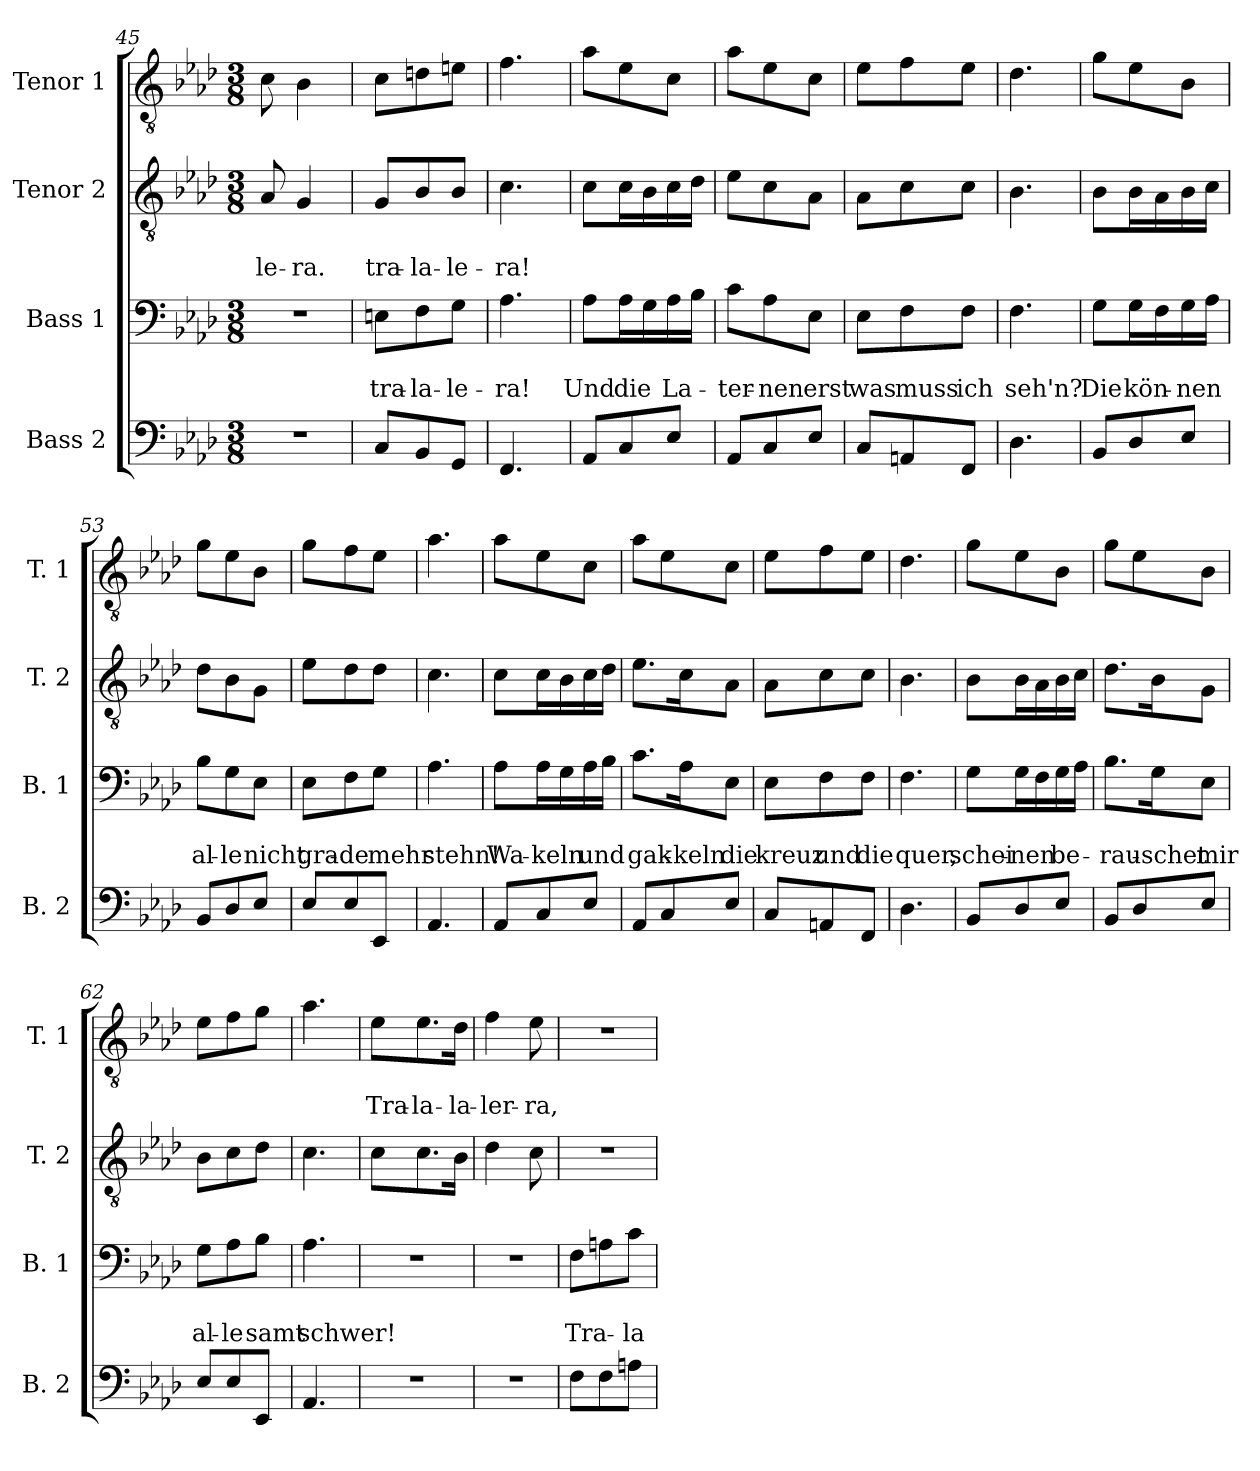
**kern	**kern	**text	**text	**kern	**text	**text	**kern	**text	**text
*part4	*part3	*part3	*part3	*part2	*part2	*part2	*part1	*part1	*part1
*staff4	*staff3	*staff3	*staff3	*staff2	*staff2	*staff2	*staff1	*staff1	*staff1
*I"Bass 2	*I"Bass 1	*	*	*I"Tenor 2	*	*	*I"Tenor 1	*	*
*I'B. 2	*I'B. 1	*	*	*I'T. 2	*	*	*I'T. 1	*	*
*clefF4	*clefF4	*	*	*clefGv2	*	*	*clefGv2	*	*
*k[b-e-a-d-]	*k[b-e-a-d-]	*	*	*k[b-e-a-d-]	*	*	*k[b-e-a-d-]	*	*
*M3/8	*M3/8	*	*	*M3/8	*	*	*M3/8	*	*
=45	=45	=45	=45	=45	=45	=45	=45	=45	=45
!	!	!	!	!	!	!LO:LY:b	!	!	!
4.r	4.r	.	.	8A-/	.	-le-	8c\	.	.
!	!	!	!	!	!	!LO:LY:b	!	!	!
.	.	.	.	4G/	.	-ra.	4B-\	.	.
=46	=46	=46	=46	=46	=46	=46	=46	=46	=46
!	!	!	!LO:LY:b	!	!	!LO:LY:b	!	!	!
8C/L	8En\L	.	tra-	8G/L	.	tra-	8c\L	.	.
!	!	!	!LO:LY:b	!	!	!LO:LY:b	!	!	!
8BB-/	8F\	.	-la-	8B-/	.	-la-	8dn\	.	.
!	!	!	!LO:LY:b	!	!	!LO:LY:b	!	!	!
8GG/J	8G\J	.	-le-	8B-/J	.	-le-	8en\J	.	.
=47	=47	=47	=47	=47	=47	=47	=47	=47	=47
!	!	!	!LO:LY:b	!	!	!LO:LY:b	!	!	!
4.FF/	4.A-\	.	-ra!	4.c\	.	-ra!	4.f\	.	.
!!LO:LB:g=z
=48	=48	=48	=48	=48	=48	=48	=48	=48	=48
*	*	*	*	*	*	*	*MM120	*	*
!	!	!	!LO:LY:b	!	!	!	!	!	!
8AA-/L	8A-\L	.	Und	8c\L	.	.	8a-\L	.	.
!	!	!	!LO:LY:b	!	!	!	!	!	!
8C/	16A-\L	.	die	16c\L	.	.	8e-\	.	.
.	16G\	.	.	16B-\	.	.	.	.	.
!	!	!	!LO:LY:b	!	!	!	!	!	!
8E-/J	16A-\	.	La-	16c\	.	.	8c\J	.	.
.	16B-\JJ	.	.	16d-\JJ	.	.	.	.	.
=49	=49	=49	=49	=49	=49	=49	=49	=49	=49
!	!	!	!LO:LY:b	!	!	!	!	!	!
8AA-/L	8c\L	.	-ter-	8e-\L	.	.	8a-\L	.	.
!	!	!	!LO:LY:b	!	!	!	!	!	!
8C/	8A-\	.	-nen	8c\	.	.	8e-\	.	.
!	!	!	!LO:LY:b	!	!	!	!	!	!
8E-/J	8E-\J	.	erst	8A-\J	.	.	8c\J	.	.
=50	=50	=50	=50	=50	=50	=50	=50	=50	=50
!	!	!	!LO:LY:b	!	!	!	!	!	!
8C/L	8E-\L	.	was	8A-\L	.	.	8e-\L	.	.
!	!	!	!LO:LY:b	!	!	!	!	!	!
8AAn/	8F\	.	muss	8c\	.	.	8f\	.	.
!	!	!	!LO:LY:b	!	!	!	!	!	!
8FF/J	8F\J	.	ich	8c\J	.	.	8e-\J	.	.
=51	=51	=51	=51	=51	=51	=51	=51	=51	=51
!	!	!	!LO:LY:b	!	!	!	!	!	!
4.D-\	4.F\	.	seh'n?	4.B-\	.	.	4.d-\	.	.
=52	=52	=52	=52	=52	=52	=52	=52	=52	=52
!	!	!	!LO:LY:b	!	!	!	!	!	!
8BB-/L	8G\L	.	Die	8B-\L	.	.	8g\L	.	.
!	!	!	!LO:LY:b	!	!	!	!	!	!
8D-/	16G\L	.	kön-	16B-\L	.	.	8e-\	.	.
.	16F\	.	.	16A-\	.	.	.	.	.
!	!	!	!LO:LY:b	!	!	!	!	!	!
8E-/J	16G\	.	-nen	16B-\	.	.	8B-\J	.	.
.	16A-\JJ	.	.	16c\JJ	.	.	.	.	.
=53	=53	=53	=53	=53	=53	=53	=53	=53	=53
!	!	!	!LO:LY:b	!	!	!	!	!	!
8BB-/L	8B-\L	.	al-	8d-\L	.	.	8g\L	.	.
!	!	!	!LO:LY:b	!	!	!	!	!	!
8D-/	8G\	.	-le	8B-\	.	.	8e-\	.	.
!	!	!	!LO:LY:b	!	!	!	!	!	!
8E-/J	8E-\J	.	nicht	8G\J	.	.	8B-\J	.	.
=54	=54	=54	=54	=54	=54	=54	=54	=54	=54
!	!	!	!LO:LY:b	!	!	!	!	!	!
8E-/L	8E-\L	.	gra-	8e-\L	.	.	8g\L	.	.
!	!	!	!LO:LY:b	!	!	!	!	!	!
8E-/	8F\	.	-de	8d-\	.	.	8f\	.	.
!	!	!	!LO:LY:b	!	!	!	!	!	!
8EE-/J	8G\J	.	mehr	8d-\J	.	.	8e-\J	.	.
!!LO:LB:g=z
=55	=55	=55	=55	=55	=55	=55	=55	=55	=55
!	!	!	!LO:LY:b	!	!	!	!	!	!
4.AA-/	4.A-\	.	stehn!	4.c\	.	.	4.a-\	.	.
=56	=56	=56	=56	=56	=56	=56	=56	=56	=56
!	!	!	!LO:LY:b	!	!	!	!	!	!
8AA-/L	8A-\L	.	Wa-	8c\L	.	.	8a-\L	.	.
!	!	!	!LO:LY:b	!	!	!	!	!	!
8C/	16A-\L	.	-keln	16c\L	.	.	8e-\	.	.
.	16G\	.	.	16B-\	.	.	.	.	.
!	!	!	!LO:LY:b	!	!	!	!	!	!
8E-/J	16A-\	.	und	16c\	.	.	8c\J	.	.
.	16B-\JJ	.	.	16d-\JJ	.	.	.	.	.
=57	=57	=57	=57	=57	=57	=57	=57	=57	=57
!	!	!	!LO:LY:b	!	!	!	!	!	!
8AA-/L	8.c\L	.	gak-	8.e-\L	.	.	8a-\L	.	.
8C/	.	.	.	.	.	.	8e-\	.	.
!	!	!	!LO:LY:b	!	!	!	!	!	!
.	16A-\K	.	-keln	16c\K	.	.	.	.	.
!	!	!	!LO:LY:b	!	!	!	!	!	!
8E-/J	8E-\J	.	die	8A-\J	.	.	8c\J	.	.
=58	=58	=58	=58	=58	=58	=58	=58	=58	=58
!	!	!	!LO:LY:b	!	!	!	!	!	!
8C/L	8E-\L	.	kreuz	8A-\L	.	.	8e-\L	.	.
!	!	!	!LO:LY:b	!	!	!	!	!	!
8AAn/	8F\	.	und	8c\	.	.	8f\	.	.
!	!	!	!LO:LY:b	!	!	!	!	!	!
8FF/J	8F\J	.	die	8c\J	.	.	8e-\J	.	.
=59	=59	=59	=59	=59	=59	=59	=59	=59	=59
!	!	!	!LO:LY:b	!	!	!	!	!	!
4.D-\	4.F\	.	quer,	4.B-\	.	.	4.d-\	.	.
=60	=60	=60	=60	=60	=60	=60	=60	=60	=60
!	!	!	!LO:LY:b	!	!	!	!	!	!
8BB-/L	8G\L	.	schei-	8B-\L	.	.	8g\L	.	.
!	!	!	!LO:LY:b	!	!	!	!	!	!
8D-/	16G\L	.	-nen	16B-\L	.	.	8e-\	.	.
.	16F\	.	.	16A-\	.	.	.	.	.
!	!	!	!LO:LY:b	!	!	!	!	!	!
8E-/J	16G\	.	be-	16B-\	.	.	8B-\J	.	.
.	16A-\JJ	.	.	16c\JJ	.	.	.	.	.
=61	=61	=61	=61	=61	=61	=61	=61	=61	=61
!	!	!	!LO:LY:b	!	!	!	!	!	!
8BB-/L	8.B-\L	.	-rau-	8.d-\L	.	.	8g\L	.	.
8D-/	.	.	.	.	.	.	8e-\	.	.
!	!	!	!LO:LY:b	!	!	!	!	!	!
.	16G\K	.	-schet	16B-\K	.	.	.	.	.
!	!	!	!LO:LY:b	!	!	!	!	!	!
8E-/J	8E-\J	.	mir	8G\J	.	.	8B-\J	.	.
!!LO:PB:g=z
=62	=62	=62	=62	=62	=62	=62	=62	=62	=62
!	!	!	!LO:LY:b	!	!	!	!	!	!
8E-/L	8G\L	.	al-	8B-\L	.	.	8e-\L	.	.
!	!	!	!LO:LY:b	!	!	!	!	!	!
8E-/	8A-\	.	-le	8c\	.	.	8f\	.	.
!	!	!	!LO:LY:b	!	!	!	!	!	!
8EE-/J	8B-\J	.	samt	8d-\J	.	.	8g\J	.	.
=63	=63	=63	=63	=63	=63	=63	=63	=63	=63
!	!	!	!LO:LY:b	!	!	!	!	!	!
4.AA-/	4.A-\	.	schwer!	4.c\	.	.	4.a-\	.	.
=64	=64	=64	=64	=64	=64	=64	=64	=64	=64
*	*	*	*	*	*	*	*MM40	*	*
!	!	!	!	!	!	!	!	!	!LO:LY:b
4.r	4.r	.	.	8c\L	.	.	8e-\L	.	Tra-
!	!	!	!	!	!	!	!	!	!LO:LY:b
.	.	.	.	8.c\	.	.	8.e-\	.	-la-
!	!	!	!	!	!	!	!	!	!LO:LY:b
.	.	.	.	16B-\Jk	.	.	16d-\Jk	.	-la-
=65	=65	=65	=65	=65	=65	=65	=65	=65	=65
!	!	!	!	!	!	!	!	!	!LO:LY:b
4.r	4.r	.	.	4d-\	.	.	4f\	.	-ler-
!	!	!	!	!	!	!	!	!	!LO:LY:b
.	.	.	.	8c\	.	.	8e-\	.	-ra,
=66	=66	=66	=66	=66	=66	=66	=66	=66	=66
!	!	!	!LO:LY:b	!	!	!	!	!	!
8F\L	8F\L	.	Tra-	4.r	.	.	4.r	.	.
8F\	8An\	.	.	.	.	.	.	.	.
!	!	!	!LO:LY:b	!	!	!	!	!	!
8An\J	8c\J	.	-la-	.	.	.	.	.	.
=	=	=	=	=	=	=	=	=	=
*-	*-	*-	*-	*-	*-	*-	*-	*-	*-
